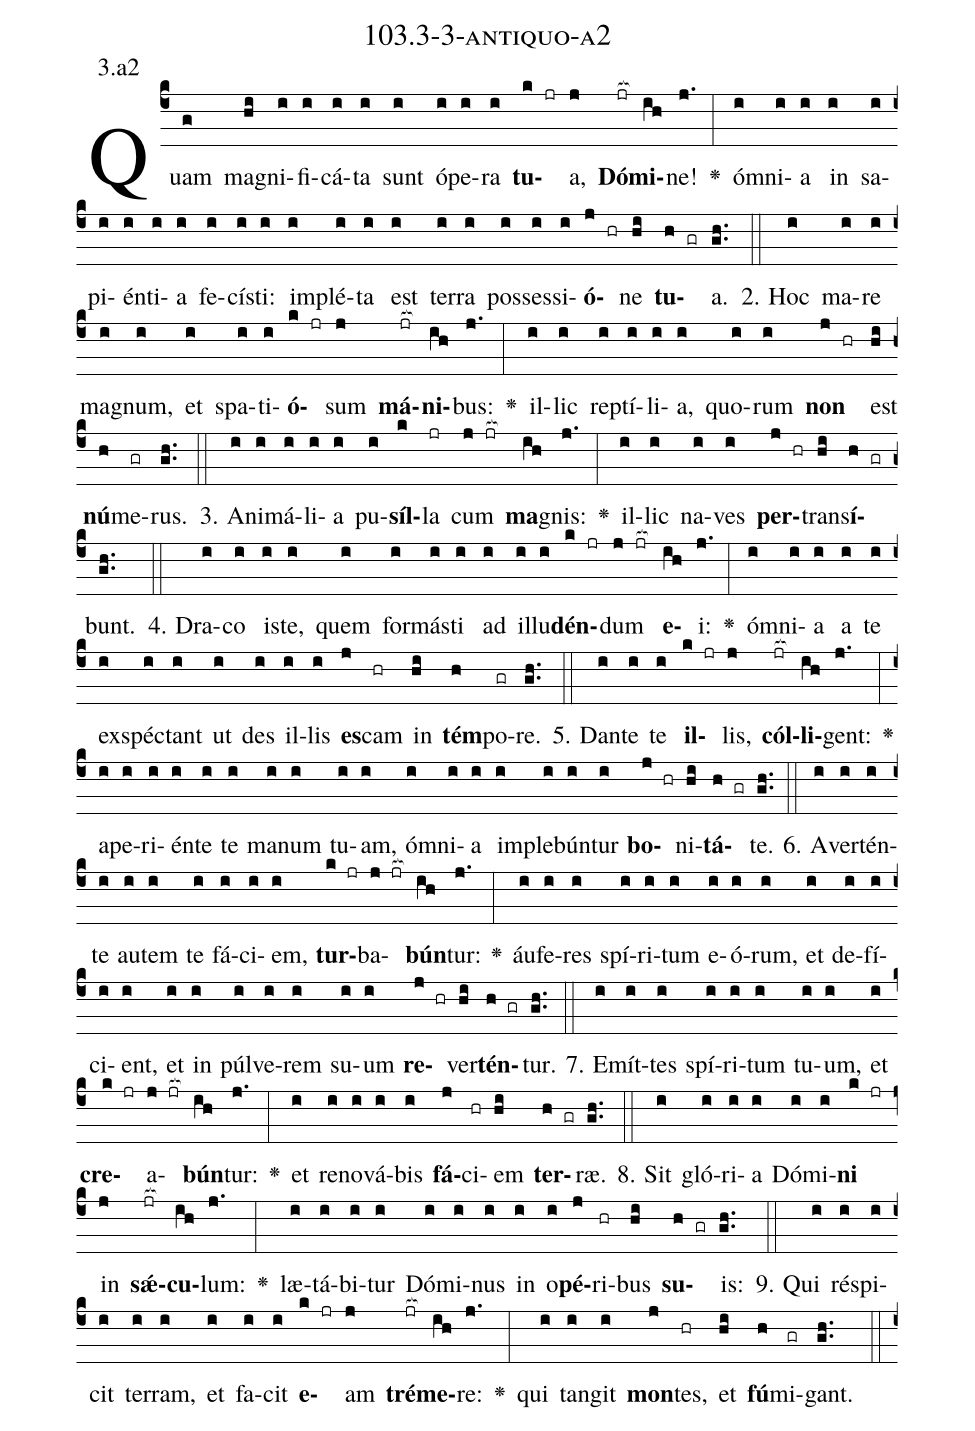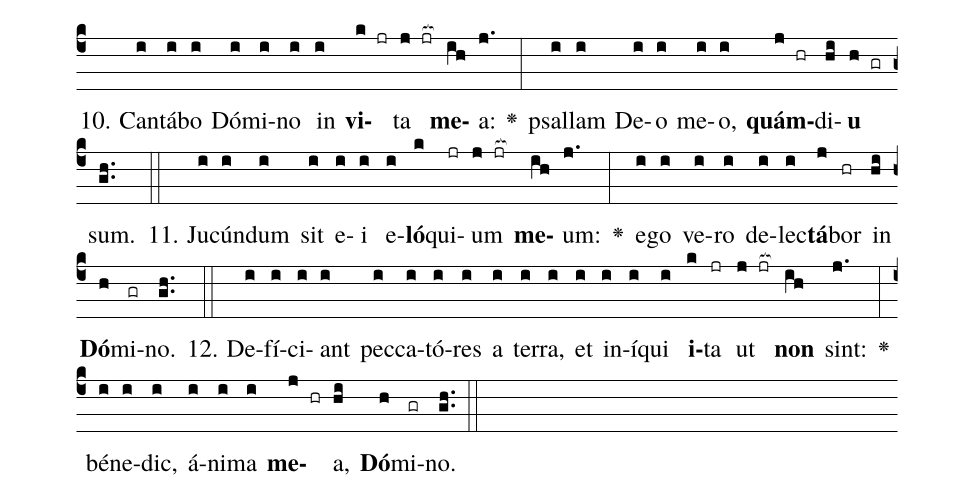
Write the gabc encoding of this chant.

name: 103.3-3-antiquo-a2;
annotation: 3.a2;
%%
(c4)Quam(g) ma(hi)gni(i)fi(i)cá(i)ta(i) sunt(i) ó(i)pe(i)ra(i) <b>tu</b>(k jr)a,(j) <b>Dó</b>(jr[ocb:1{])<b>mi</b>(ih[ocb:0}])ne!(j.) <v>\greheightstar</v>(:) óm(i)ni(i)a(i) in(i) sa(i)pi(i)én(i)ti(i)a(i) fe(i)cís(i)ti:(i) im(i)plé(i)ta(i) est(i) ter(i)ra(i) pos(i)ses(i)si(i)<b>ó</b>(j hr)ne(hi) <b>tu</b>(h gr)a.(gh..) (::)
2. Hoc(i) ma(i)re(i) ma(i)gnum,(i) et(i) spa(i)ti(i)<b>ó</b>(k jr)sum(j) <b>má</b>(jr[ocb:1{])<b>ni</b>(ih[ocb:0}])bus:(j.) <v>\greheightstar</v>(:) il(i)lic(i) rep(i)tí(i)li(i)a,(i) quo(i)rum(i) <b>non</b>(j hr) est(hi) <b>nú</b>(h)me(gr)rus.(gh..) (::)
3. A(i)ni(i)má(i)li(i)a(i) pu(i)<b>síl</b>(k)la(jr) cum(j jr[ocb:1{]) <b>ma</b>(ih[ocb:0}])gnis:(j.) <v>\greheightstar</v>(:) il(i)lic(i) na(i)ves(i) <b>per</b>(j hr)trans(hi)<b>í</b>(h gr)bunt.(gh..) (::)
4. Dra(i)co(i) is(i)te,(i) quem(i) for(i)más(i)ti(i) ad(i) il(i)lu(i)<b>dén</b>(k jr)dum(j jr[ocb:1{]) <b>e</b>(ih[ocb:0}])i:(j.) <v>\greheightstar</v>(:) óm(i)ni(i)a(i) a(i) te(i) ex(i)spéc(i)tant(i) ut(i) des(i) il(i)lis(i) <b>es</b>(j)cam(hr) in(hi) <b>tém</b>(h)po(gr)re.(gh..) (::)
5. Dan(i)te(i) te(i) <b>il</b>(k jr)lis,(j) <b>cól</b>(jr[ocb:1{])<b>li</b>(ih[ocb:0}])gent:(j.) <v>\greheightstar</v>(:) a(i)pe(i)ri(i)én(i)te(i) te(i) ma(i)num(i) tu(i)am,(i) óm(i)ni(i)a(i) im(i)ple(i)bún(i)tur(i) <b>bo</b>(j hr)ni(hi)<b>tá</b>(h gr)te.(gh..) (::)
6. A(i)ver(i)tén(i)te(i) au(i)tem(i) te(i) fá(i)ci(i)em,(i) <b>tur</b>(k jr)ba(j jr[ocb:1{])<b>bún</b>(ih[ocb:0}])tur:(j.) <v>\greheightstar</v>(:) áu(i)fe(i)res(i) spí(i)ri(i)tum(i) e(i)ó(i)rum,(i) et(i) de(i)fí(i)ci(i)ent,(i) et(i) in(i) púl(i)ve(i)rem(i) su(i)um(i) <b>re</b>(j hr)ver(hi)<b>tén</b>(h gr)tur.(gh..) (::)
7. E(i)mít(i)tes(i) spí(i)ri(i)tum(i) tu(i)um,(i) et(i) <b>cre</b>(k jr)a(j jr[ocb:1{])<b>bún</b>(ih[ocb:0}])tur:(j.) <v>\greheightstar</v>(:) et(i) re(i)no(i)vá(i)bis(i) <b>fá</b>(j)ci(hr)em(hi) <b>ter</b>(h gr)ræ.(gh..) (::)
8. Sit(i) gló(i)ri(i)a(i) Dó(i)mi(i)<b>ni</b>(k jr) in(j) <b>sǽ</b>(jr[ocb:1{])<b>cu</b>(ih[ocb:0}])lum:(j.) <v>\greheightstar</v>(:) læ(i)tá(i)bi(i)tur(i) Dó(i)mi(i)nus(i) in(i) o(i)<b>pé</b>(j)ri(hr)bus(hi) <b>su</b>(h gr)is:(gh..) (::)
9. Qui(i) ré(i)spi(i)cit(i) ter(i)ram,(i) et(i) fa(i)cit(i) <b>e</b>(k jr)am(j) <b>tré</b>(jr[ocb:1{])<b>me</b>(ih[ocb:0}])re:(j.) <v>\greheightstar</v>(:) qui(i) tan(i)git(i) <b>mon</b>(j)tes,(hr) et(hi) <b>fú</b>(h)mi(gr)gant.(gh..) (::)
10. Can(i)tá(i)bo(i) Dó(i)mi(i)no(i) in(i) <b>vi</b>(k jr)ta(j jr[ocb:1{]) <b>me</b>(ih[ocb:0}])a:(j.) <v>\greheightstar</v>(:) psal(i)lam(i) De(i)o(i) me(i)o,(i) <b>quám</b>(j hr)di(hi)<b>u</b>(h gr) sum.(gh..) (::)
11. Ju(i)cún(i)dum(i) sit(i) e(i)i(i) e(i)<b>ló</b>(k)qui(jr)um(j jr[ocb:1{]) <b>me</b>(ih[ocb:0}])um:(j.) <v>\greheightstar</v>(:) e(i)go(i) ve(i)ro(i) de(i)lec(i)<b>tá</b>(j)bor(hr) in(hi) <b>Dó</b>(h)mi(gr)no.(gh..) (::)
12. De(i)fí(i)ci(i)ant(i) pec(i)ca(i)tó(i)res(i) a(i) ter(i)ra,(i) et(i) in(i)í(i)qui(i) <b>i</b>(k)ta(jr) ut(j jr[ocb:1{]) <b>non</b>(ih[ocb:0}]) sint:(j.) <v>\greheightstar</v>(:) bé(i)ne(i)dic,(i) á(i)ni(i)ma(i) <b>me</b>(j hr)a,(hi) <b>Dó</b>(h)mi(gr)no.(gh..) (::)
